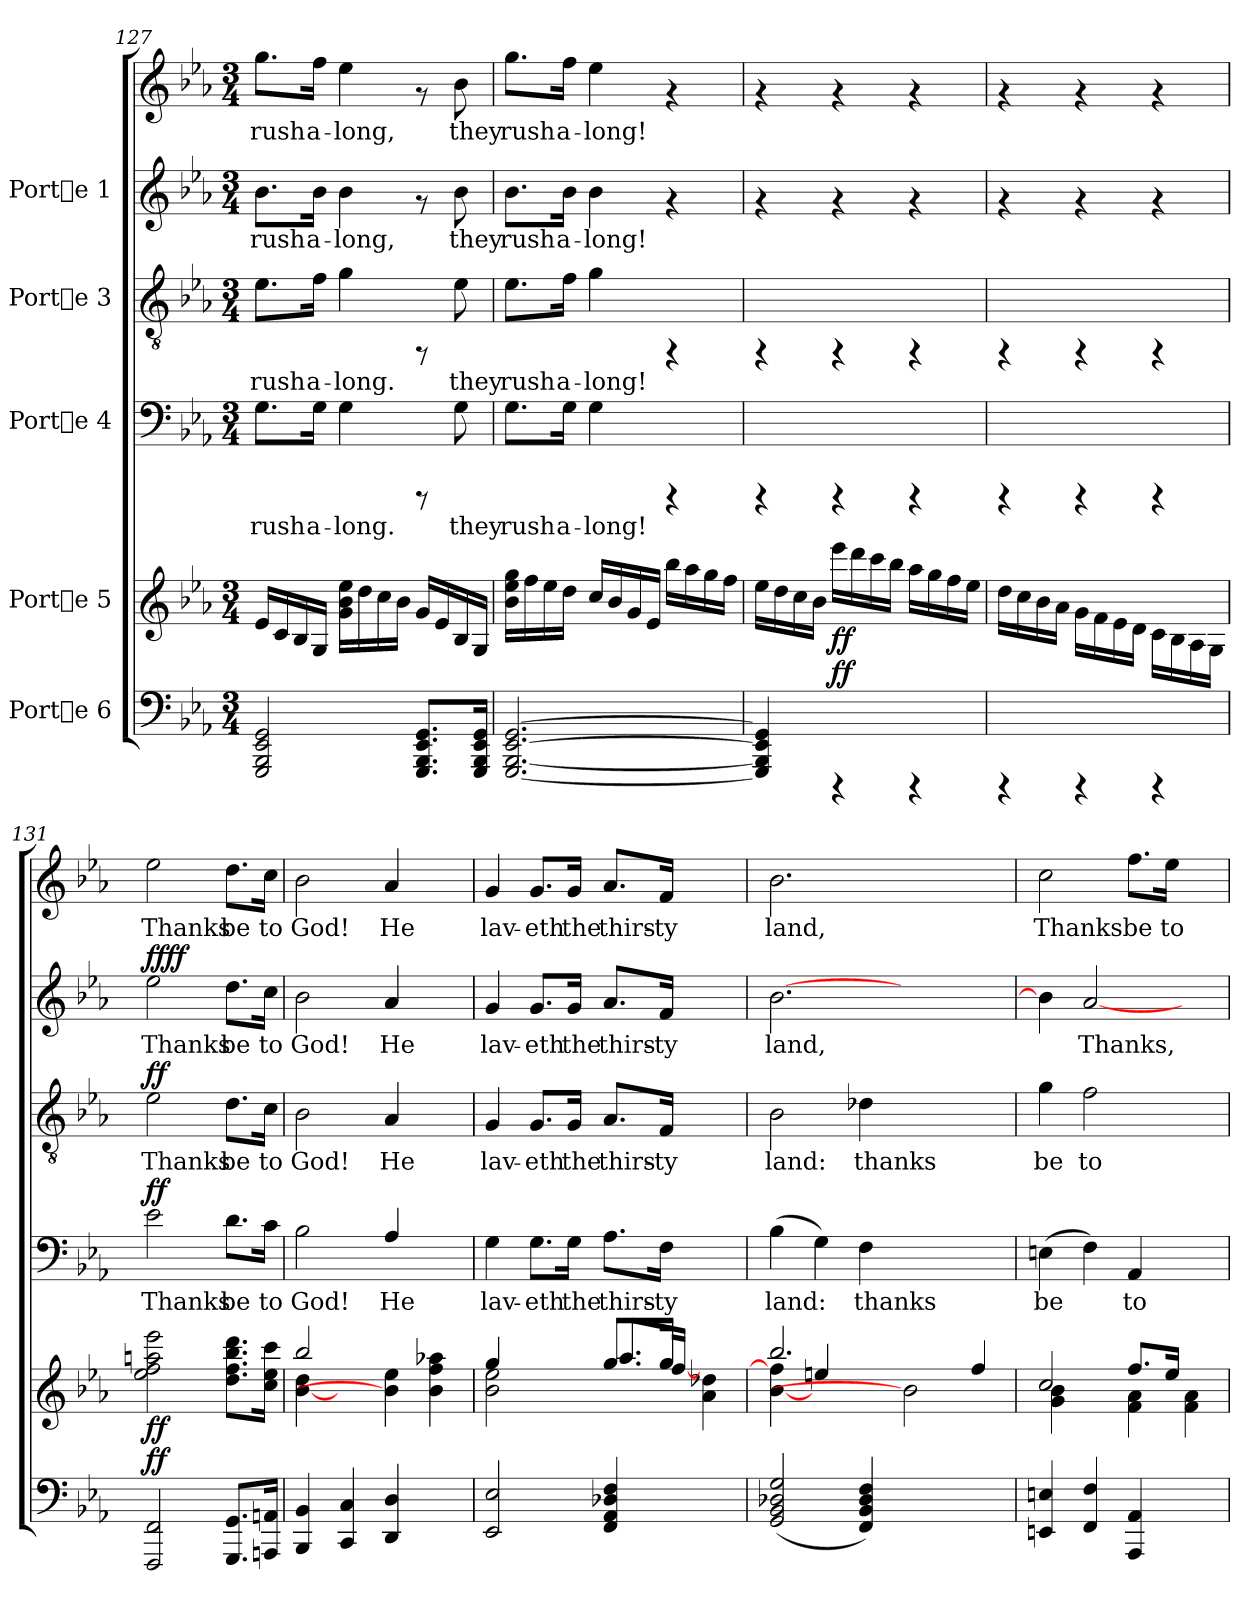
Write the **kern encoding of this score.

**kern	**dynam	**kern	**dynam	**kern	**text	**dynam	**kern	**text	**dynam	**kern	**text	**kern	**text	**dynam
*part5	*part5	*part4	*part4	*part3	*part3	*part3	*part2	*part2	*part2	*part1	*part1	*part1	*part1	*part1
*staff6	*staff6	*staff5	*staff5	*staff4	*staff4	*staff4	*staff3	*staff3	*staff3	*staff2	*staff2	*staff1	*staff1	*staff1/2
*I"Porte 6	*	*I"Porte 5	*	*I"Porte 4	*	*	*I"Porte 3	*	*	*I"Porte 1	*	*	*	*
!!LO:PB:g=z
*clefF4	*	*clefG2	*	*clefF4	*	*	*clefGv2	*	*	*clefG2	*	*clefG2	*	*
*k[b-e-a-]	*	*k[b-e-a-]	*	*k[b-e-a-]	*	*	*k[b-e-a-]	*	*	*k[b-e-a-]	*	*k[b-e-a-]	*	*
*E-:	*	*E-:	*	*E-:	*	*	*E-:	*	*	*E-:	*	*E-:	*	*
*M3/4	*	*M3/4	*	*M3/4	*	*	*M3/4	*	*	*M3/4	*	*M3/4	*	*
=127	=127	=127	=127	=127	=127	=127	=127	=127	=127	=127	=127	=127	=127	=127
!	!	!	!	!	!LO:LY:b	!	!	!LO:LY:b	!	!	!LO:LY:b	!	!LO:LY:b	!
2GG/ 2EE-/ 2BBB-/ 2GGG/	.	16e-/L	.	8.G\L	rush	.	8.e-\L	rush	.	8.b-\L	rush	8.gg\L	rush	.
.	.	16c/	.	.	.	.	.	.	.	.	.	.	.	.
.	.	16B-/	.	.	.	.	.	.	.	.	.	.	.	.
!	!	!	!	!	!LO:LY:b	!	!	!LO:LY:b	!	!	!LO:LY:b	!	!LO:LY:b	!
.	.	16G/J	.	16G\Jk	a-	.	16f\Jk	a-	.	16b-\Jk	a-	16ff\Jk	a-	.
!	!	!	!	!	!LO:LY:b	!	!	!LO:LY:b	!	!	!LO:LY:b	!	!LO:LY:b	!
.	.	16ee-\ 16b-\ 16g\L	.	4G\	-long.	.	4g\	-long.	.	4b-\	-long,	4ee-\	-long,	.
.	.	16dd\	.	.	.	.	.	.	.	.	.	.	.	.
.	.	16cc\	.	.	.	.	.	.	.	.	.	.	.	.
.	.	16b-\J	.	.	.	.	.	.	.	.	.	.	.	.
8.GG/ 8.EE-/ 8.BBB-/ 8.GGG/L	.	16g/L	.	8rCCC	.	.	8rFF	.	.	8rf	.	8rf	.	.
.	.	16e-/	.	.	.	.	.	.	.	.	.	.	.	.
!	!	!	!	!	!LO:LY:b	!	!	!LO:LY:b	!	!	!LO:LY:b	!	!LO:LY:b	!
.	.	16B-/	.	8G\	they	.	8e-\	they	.	8b-\	they	8b-\	they	.
16GG/ 16EE-/ 16BBB-/ 16GGG/J	.	16G/J	.	.	.	.	.	.	.	.	.	.	.	.
=128	=128	=128	=128	=128	=128	=128	=128	=128	=128	=128	=128	=128	=128	=128
!	!	!	!	!	!LO:LY:b	!	!	!LO:LY:b	!	!	!LO:LY:b	!	!LO:LY:b	!
[<2.GG/ [<2.EE-/ [<2.BBB-/ [<2.GGG/	.	16gg\ 16ee-\ 16b-\L	.	8.G\L	rush	.	8.e-\L	rush	.	8.b-\L	rush	8.gg\L	rush	.
.	.	16ff\	.	.	.	.	.	.	.	.	.	.	.	.
.	.	16ee-\	.	.	.	.	.	.	.	.	.	.	.	.
!	!	!	!	!	!LO:LY:b	!	!	!LO:LY:b	!	!	!LO:LY:b	!	!LO:LY:b	!
.	.	16dd\J	.	16G\Jk	a-	.	16f\Jk	a-	.	16b-\Jk	a-	16ff\Jk	a-	.
!	!	!	!	!	!LO:LY:b	!	!	!LO:LY:b	!	!	!LO:LY:b	!	!LO:LY:b	!
.	.	16cc/L	.	4G\	-long!	.	4g\	-long!	.	4b-\	-long!	4ee-\	-long!	.
.	.	16b-/	.	.	.	.	.	.	.	.	.	.	.	.
.	.	16g/	.	.	.	.	.	.	.	.	.	.	.	.
.	.	16e-/J	.	.	.	.	.	.	.	.	.	.	.	.
.	.	16bb-\L	.	4rCCC	.	.	4rFF	.	.	4rf	.	4rf	.	.
.	.	16aa-\	.	.	.	.	.	.	.	.	.	.	.	.
.	.	16gg\	.	.	.	.	.	.	.	.	.	.	.	.
.	.	16ff\J	.	.	.	.	.	.	.	.	.	.	.	.
=129	=129	=129	=129	=129	=129	=129	=129	=129	=129	=129	=129	=129	=129	=129
4GG/] 4EE-/] 4BBB-/] 4GGG/]	.	16ee-\L	.	4rCCC	.	.	4rFF	.	.	4rf	.	4rf	.	.
.	.	16dd\	.	.	.	.	.	.	.	.	.	.	.	.
.	.	16cc\	.	.	.	.	.	.	.	.	.	.	.	.
.	.	16b-\J	.	.	.	.	.	.	.	.	.	.	.	.
!	!LO:DY:a	!	!LO:DY:b	!	!	!	!	!	!	!	!	!	!	!
4rCCC	ff	16eee-\L	ff	4rCCC	.	.	4rFF	.	.	4rf	.	4rf	.	.
.	.	16ddd\	.	.	.	.	.	.	.	.	.	.	.	.
.	.	16ccc\	.	.	.	.	.	.	.	.	.	.	.	.
.	.	16bb-\J	.	.	.	.	.	.	.	.	.	.	.	.
4rCCC	.	16aa-\L	.	4rCCC	.	.	4rFF	.	.	4rf	.	4rf	.	.
.	.	16gg\	.	.	.	.	.	.	.	.	.	.	.	.
.	.	16ff\	.	.	.	.	.	.	.	.	.	.	.	.
.	.	16ee-\J	.	.	.	.	.	.	.	.	.	.	.	.
=130	=130	=130	=130	=130	=130	=130	=130	=130	=130	=130	=130	=130	=130	=130
4rCCC	.	16dd\L	.	4rCCC	.	.	4rFF	.	.	4rf	.	4rf	.	.
.	.	16cc\	.	.	.	.	.	.	.	.	.	.	.	.
.	.	16b-\	.	.	.	.	.	.	.	.	.	.	.	.
.	.	16a-\J	.	.	.	.	.	.	.	.	.	.	.	.
4rCCC	.	16g\L	.	4rCCC	.	.	4rFF	.	.	4rf	.	4rf	.	.
.	.	16f\	.	.	.	.	.	.	.	.	.	.	.	.
.	.	16e-\	.	.	.	.	.	.	.	.	.	.	.	.
.	.	16d\J	.	.	.	.	.	.	.	.	.	.	.	.
4rCCC	.	16c\L	.	4rCCC	.	.	4rFF	.	.	4rf	.	4rf	.	.
.	.	16B-\	.	.	.	.	.	.	.	.	.	.	.	.
.	.	16A-\	.	.	.	.	.	.	.	.	.	.	.	.
.	.	16G\J	.	.	.	.	.	.	.	.	.	.	.	.
=131	=131	=131	=131	=131	=131	=131	=131	=131	=131	=131	=131	=131	=131	=131
!	!LO:DY:a	!	!LO:DY:b	!	!LO:LY:b	!LO:DY:a	!	!LO:LY:b	!LO:DY:a	!	!LO:LY:b	!	!LO:LY:b	!LO:DY:a=2
!	!	!	!	!	!	!	!	!	!	!	!	!	!	!LO:DY:n=1:a
2FF/ 2FFF/	ff	2eee-\ 2aan\ 2ff\ 2ee-\	ff	2e-\	Thanks	ff	2e-\	Thanks	ff	2ee-\	Thanks	2ee-\	Thanks	ff ff
!	!	!	!	!	!LO:LY:b	!	!	!LO:LY:b	!	!	!LO:LY:b	!	!LO:LY:b	!
8.GG/ 8.GGG/L	.	8.ddd\ 8.bb-\ 8.ff\ 8.dd\L	.	8.d\L	be	.	8.d\L	be	.	8.dd\L	be	8.dd\L	be	.
!	!	!	!	!	!LO:LY:b	!	!	!LO:LY:b	!	!	!LO:LY:b	!	!LO:LY:b	!
16AAn/ 16AAAn/J	.	16ccc\ 16ee-\ 16cc\J	.	16c\Jk	to	.	16c\Jk	to	.	16cc\Jk	to	16cc\Jk	to	.
!!LO:LB:g=z
=132	=132	=132	=132	=132	=132	=132	=132	=132	=132	=132	=132	=132	=132	=132
*	*	*^	*	*	*	*	*	*	*	*	*	*	*	*
!	!	!	!	!	!	!LO:LY:b	!	!	!LO:LY:b	!	!	!LO:LY:b	!	!LO:LY:b	!
4BB-/ 4BBB-/	.	2bb-/	4dd\ [>4b-\	.	2B-\	God!	.	2B-\	God!	.	2b-\	God!	2b-\	God!	.
4C/ 4CC/	.	.	2.ryy	.	.	.	.	.	.	.	.	.	.	.	.
!	!	!	!	!	!	!LO:LY:b	!	!	!LO:LY:b	!	!	!LO:LY:b	!	!LO:LY:b	!
4D/ 4DD/	.	4ee-\ 4b-\]	.	.	4A-/	He	.	4A-/	He	.	4a-/	He	4a-/	He	.
4ryy	.	4aa-X\ 4ff\ 4b-\	.	.	4ryy	.	.	4ryy	.	.	4ryy	.	4ryy	.	.
=133	=133	=133	=133	=133	=133	=133	=133	=133	=133	=133	=133	=133	=133	=133	=133
!	!	!	!	!	!	!LO:LY:b	!	!	!LO:LY:b	!	!	!LO:LY:b	!	!LO:LY:b	!
2E-/ 2EE-/	.	2ee-\ 2b-\	4gg/	.	4G\	lav-	.	4G/	lav-	.	4g/	lav-	4g/	lav-	.
!	!	!	!	!	!	!LO:LY:b	!	!	!LO:LY:b	!	!	!LO:LY:b	!	!LO:LY:b	!
.	.	.	4ryy	.	8.G\L	-eth	.	8.G/L	-eth	.	8.g/L	-eth	8.g/L	-eth	.
!	!	!	!	!	!	!LO:LY:b	!	!	!LO:LY:b	!	!	!LO:LY:b	!	!LO:LY:b	!
.	.	.	.	.	16G\Jk	the	.	16G/Jk	the	.	16g/Jk	the	16g/Jk	the	.
!	!	!	!	!	!	!LO:LY:b	!	!	!LO:LY:b	!	!	!LO:LY:b	!	!LO:LY:b	!
4F/ 4D-X/ 4AA-/ 4FF/	.	8.gg/L	8.aa-/L	.	8.A-\L	thirs-	.	8.A-/L	thirs-	.	8.a-/L	thirs-	8.a-/L	thirs-	.
!	!	!	!	!	!	!LO:LY:b	!	!	!LO:LY:b	!	!	!LO:LY:b	!	!LO:LY:b	!
.	.	16gg/J	[<16ff/J	.	16F\Jk	-ty	.	16F/Jk	-ty	.	16f/Jk	-ty	16f/Jk	-ty	.
4ryy	.	4dd-X\ 4a-\	4ryy	.	4ryy	.	.	4ryy	.	.	4ryy	.	4ryy	.	.
=134	=134	=134	=134	=134	=134	=134	=134	=134	=134	=134	=134	=134	=134	=134	=134
!	!	!	!	!	!	!LO:LY:b	!	!	!LO:LY:b	!	!	!LO:LY:b	!	!LO:LY:b	!
(>2G/ 2D-X/ 2BB-/ 2GG/	.	2.bb-/	4ff\] [>4b-\	.	(>4B-\	land:	.	2B-\	land:	.	[>2.b-\	land,	2.b-\	land,	.
!	!	!	!	!	!	!LO:LY:b	!	!	!	!	!	!	!	!	!
.	.	.	4een/	.	4G\)	.	.	.	.	.	.	.	.	.	.
!	!	!	!	!	!	!LO:LY:b	!	!	!LO:LY:b	!	!	!	!	!	!
4F/ 4D-/ 4BB-/ 4FF/)	.	.	1ryy	.	4F\	thanks	.	4d-X\	thanks	.	.	.	.	.	.
2.ryy	.	2b-\]	.	.	2.ryy	.	.	2.ryy	.	.	2.ryy	.	2.ryy	.	.
.	.	4ff/	.	.	.	.	.	.	.	.	.	.	.	.	.
=135	=135	=135	=135	=135	=135	=135	=135	=135	=135	=135	=135	=135	=135	=135	=135
!	!	!	!	!	!	!LO:LY:b	!	!	!LO:LY:b	!	!	!LO:LY:b	!	!LO:LY:b	!
4En/ 4EEn/	.	2cc/	4b-\ 4g\	.	(>4En\	be	.	4g\	be	.	4b-\]	.	2cc\	Thanks	.
!	!	!	!	!	!	!LO:LY:b	!	!	!LO:LY:b	!	!	!LO:LY:b	!	!	!
4F/ 4FF/	.	.	4ryy	.	4F\)	.	.	2f\	to	.	[<2a-/	Thanks,	.	.	.
!	!	!	!	!	!	!LO:LY:b	!	!	!	!	!	!	!	!LO:LY:b	!
4AA-/ 4AAA-/	.	4a-\ 4f\	8.ff/L	.	4AA-/	to	.	.	.	.	.	.	8.ff\L	be	.
!	!	!	!	!	!	!	!	!	!	!	!	!	!	!LO:LY:b	!
.	.	.	16ee-/J	.	.	.	.	.	.	.	.	.	16ee-\Jk	to	.
4ryy	.	4a-\ 4f\	4ryy	.	4ryy	.	.	4ryy	.	.	4ryy	.	4ryy	.	.
*	*	*v	*v	*	*	*	*	*	*	*	*	*	*	*	*
=	=	=	=	=	=	=	=	=	=	=	=	=	=	=
*-	*-	*-	*-	*-	*-	*-	*-	*-	*-	*-	*-	*-	*-	*-
